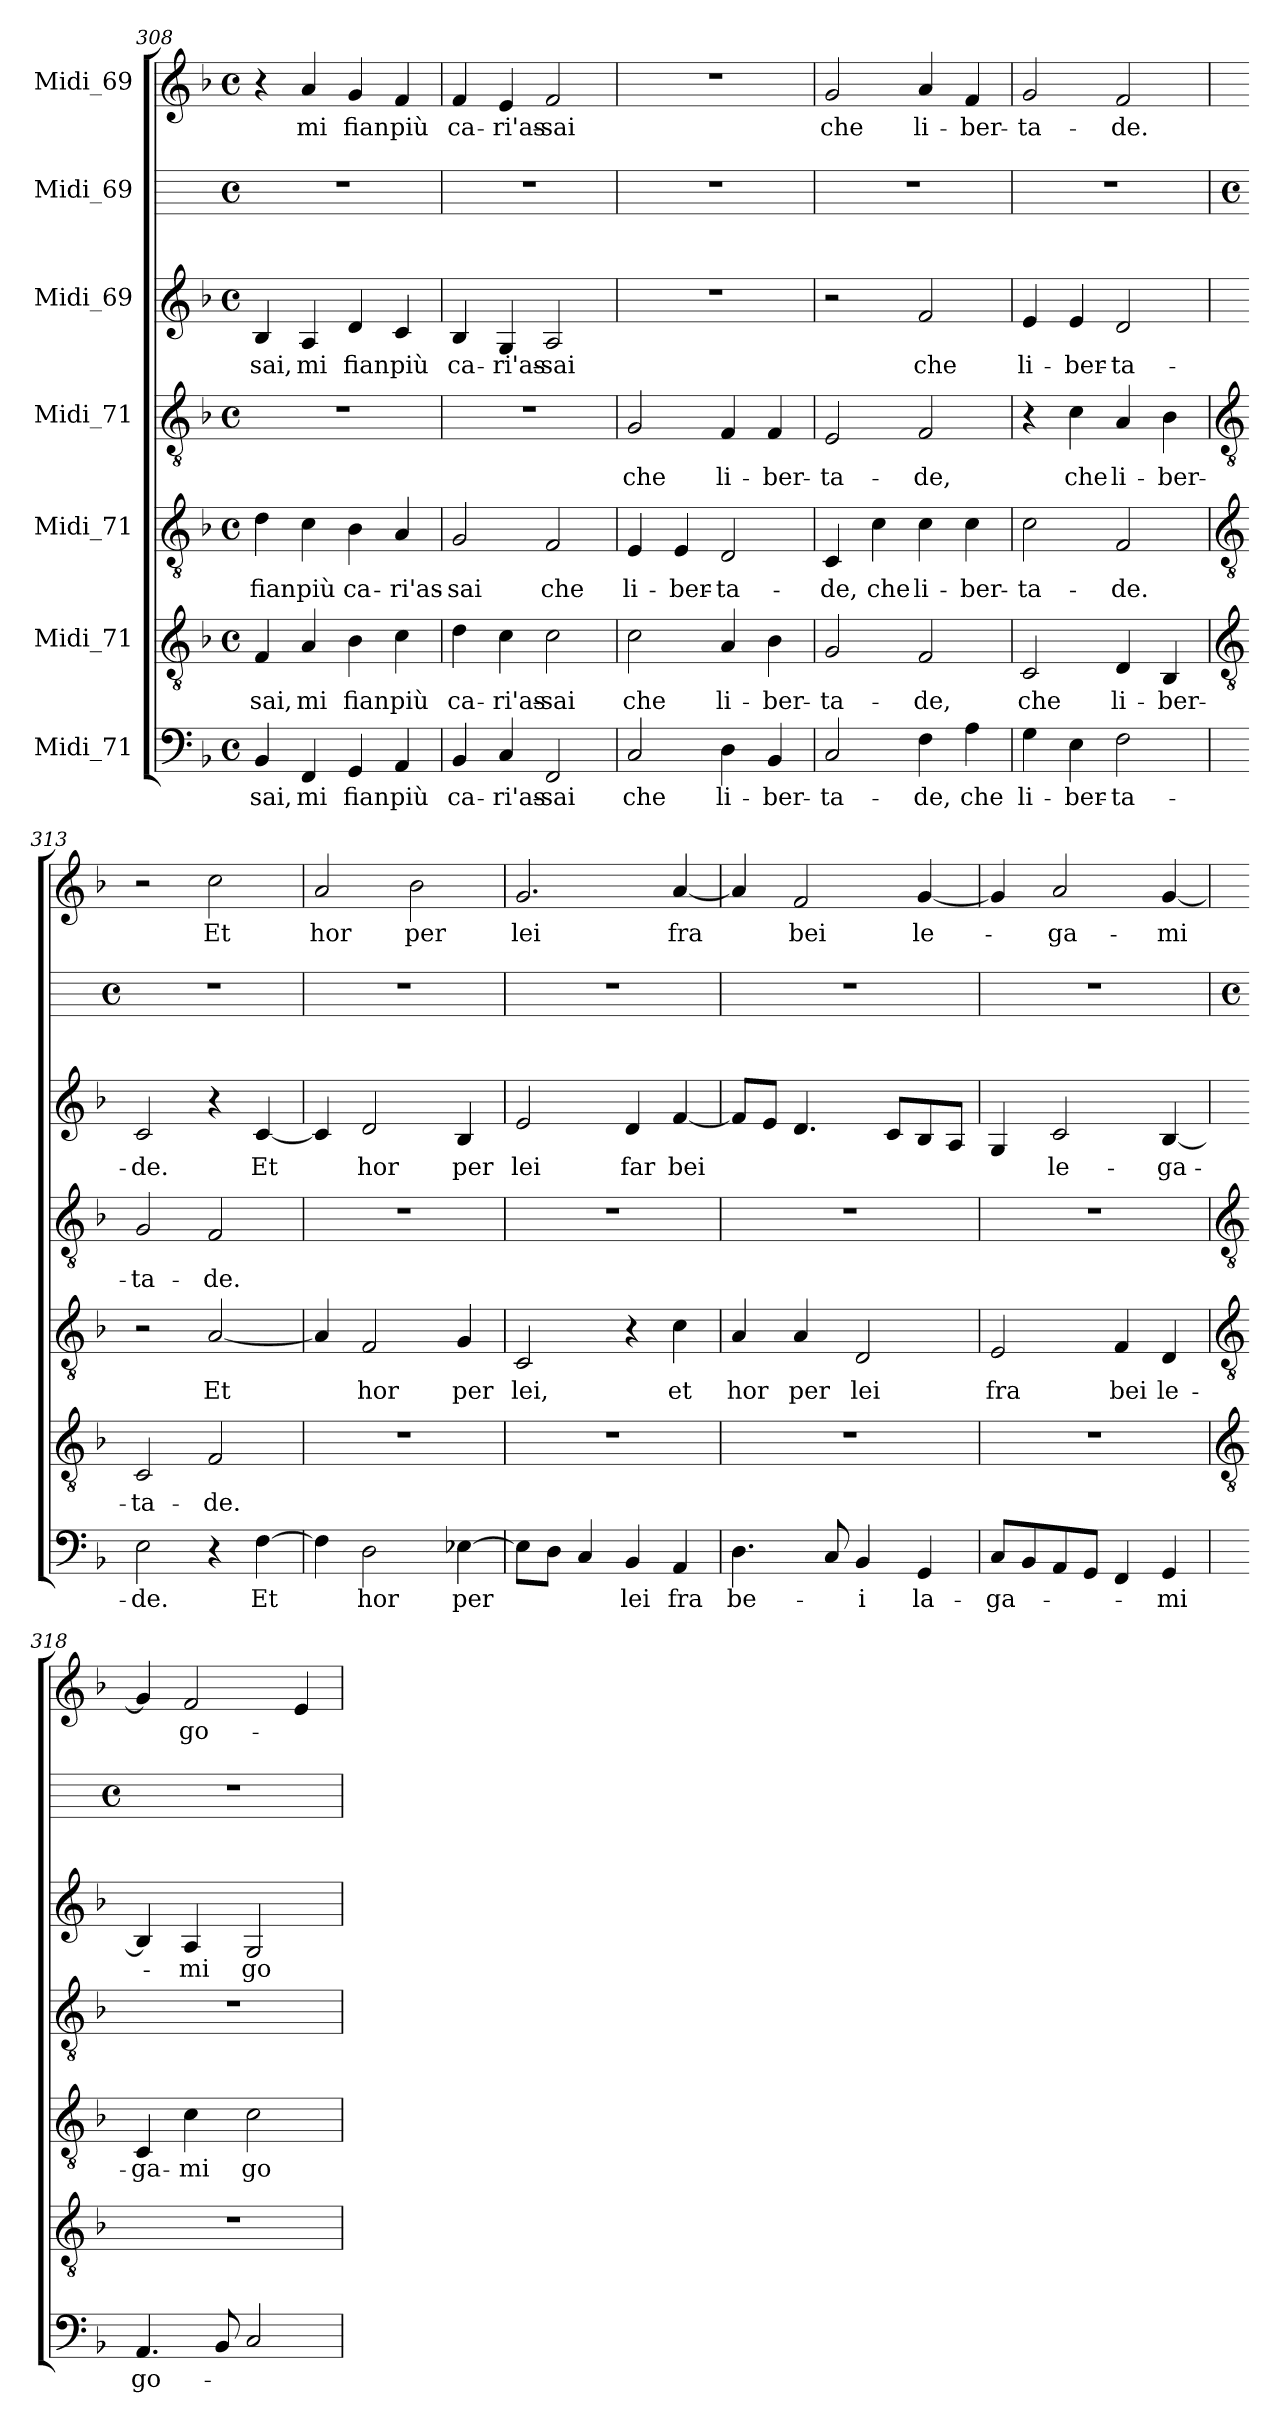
**kern	**text	**kern	**text	**kern	**text	**kern	**text	**kern	**text	**kern	**kern	**text
*part7	*part7	*part6	*part6	*part5	*part5	*part4	*part4	*part3	*part3	*part2	*part1	*part1
*staff7	*staff7	*staff6	*staff6	*staff5	*staff5	*staff4	*staff4	*staff3	*staff3	*staff2	*staff1	*staff1
*I"Midi_71	*	*I"Midi_71	*	*I"Midi_71	*	*I"Midi_71	*	*I"Midi_69	*	*I"Midi_69	*I"Midi_69	*
!!LO:LB:g=z
*clefF4	*	*clefGv2	*	*clefGv2	*	*clefGv2	*	*clefG2	*	*	*clefG2	*
*k[b-]	*	*k[b-]	*	*k[b-]	*	*k[b-]	*	*k[b-]	*	*	*k[b-]	*
*F:	*	*F:	*	*F:	*	*F:	*	*F:	*	*	*F:	*
*M4/4	*	*M4/4	*	*M4/4	*	*M4/4	*	*M4/4	*	*M4/4	*M4/4	*
*met(c)	*	*met(c)	*	*met(c)	*	*met(c)	*	*met(c)	*	*met(c)	*met(c)	*
=308	=308	=308	=308	=308	=308	=308	=308	=308	=308	=308	=308	=308
!	!LO:LY:b	!	!LO:LY:b	!	!LO:LY:b	!	!	!	!LO:LY:b	!	!	!
4BB-	-sai,	4F	-sai,	4d	fian	1r	.	4B-	-sai,	1r	4r	.
!	!LO:LY:b	!	!LO:LY:b	!	!LO:LY:b	!	!	!	!LO:LY:b	!	!	!LO:LY:b
4FF	mi	4A	mi	4c	più	.	.	4A	mi	.	4a	mi
!	!LO:LY:b	!	!LO:LY:b	!	!LO:LY:b	!	!	!	!LO:LY:b	!	!	!LO:LY:b
4GG	fian	4B-	fian	4B-	ca-	.	.	4d	fian	.	4g	fian
!	!LO:LY:b	!	!LO:LY:b	!	!LO:LY:b	!	!	!	!LO:LY:b	!	!	!LO:LY:b
4AA	più	4c	più	4A	-ri'as-	.	.	4c	più	.	4f	più
=309	=309	=309	=309	=309	=309	=309	=309	=309	=309	=309	=309	=309
!	!LO:LY:b	!	!LO:LY:b	!	!LO:LY:b	!	!	!	!LO:LY:b	!	!	!LO:LY:b
4BB-	ca-	4d	ca-	2G	-sai	1r	.	4B-	ca-	1r	4f	ca-
!	!LO:LY:b	!	!LO:LY:b	!	!	!	!	!	!LO:LY:b	!	!	!LO:LY:b
4C	-ri'as-	4c	-ri'as-	.	.	.	.	4G	-ri'as-	.	4e	-ri'as-
!	!LO:LY:b	!	!LO:LY:b	!	!LO:LY:b	!	!	!	!LO:LY:b	!	!	!LO:LY:b
2FF	-sai	2c	-sai	2F	che	.	.	2A	-sai	.	2f	-sai
=310	=310	=310	=310	=310	=310	=310	=310	=310	=310	=310	=310	=310
!	!LO:LY:b	!	!LO:LY:b	!	!LO:LY:b	!	!LO:LY:b	!	!	!	!	!
2C	che	2c	che	4E	li-	2G	che	1r	.	1r	1r	.
!	!	!	!	!	!LO:LY:b	!	!	!	!	!	!	!
.	.	.	.	4E	-ber-	.	.	.	.	.	.	.
!	!LO:LY:b	!	!LO:LY:b	!	!LO:LY:b	!	!LO:LY:b	!	!	!	!	!
4D	li-	4A	li-	2D	-ta-	4F	li-	.	.	.	.	.
!	!LO:LY:b	!	!LO:LY:b	!	!	!	!LO:LY:b	!	!	!	!	!
4BB-	-ber-	4B-	-ber-	.	.	4F	-ber-	.	.	.	.	.
=311	=311	=311	=311	=311	=311	=311	=311	=311	=311	=311	=311	=311
!	!LO:LY:b	!	!LO:LY:b	!	!LO:LY:b	!	!LO:LY:b	!	!	!	!	!LO:LY:b
2C	-ta-	2G	-ta-	4C	-de,	2E	-ta-	2r	.	1r	2g	che
!	!	!	!	!	!LO:LY:b	!	!	!	!	!	!	!
.	.	.	.	4c	che	.	.	.	.	.	.	.
!	!LO:LY:b	!	!LO:LY:b	!	!LO:LY:b	!	!LO:LY:b	!	!LO:LY:b	!	!	!LO:LY:b
4F	-de,	2F	-de,	4c	li-	2F	-de,	2f	che	.	4a	li-
!	!LO:LY:b	!	!	!	!LO:LY:b	!	!	!	!	!	!	!LO:LY:b
4A	che	.	.	4c	-ber-	.	.	.	.	.	4f	-ber-
=312	=312	=312	=312	=312	=312	=312	=312	=312	=312	=312	=312	=312
!	!LO:LY:b	!	!LO:LY:b	!	!LO:LY:b	!	!	!	!LO:LY:b	!	!	!LO:LY:b
4G	li-	2C	che	2c	-ta-	4r	.	4e	li-	1r	2g	-ta-
!	!LO:LY:b	!	!	!	!	!	!LO:LY:b	!	!LO:LY:b	!	!	!
4E	-ber-	.	.	.	.	4c	che	4e	-ber-	.	.	.
!	!LO:LY:b	!	!LO:LY:b	!	!LO:LY:b	!	!LO:LY:b	!	!LO:LY:b	!	!	!LO:LY:b
2F	-ta-	4D	li-	2F	-de.	4A	li-	2d	-ta-	.	2f	-de.
!	!	!	!LO:LY:b	!	!	!	!LO:LY:b	!	!	!	!	!
.	.	4BB-	-ber-	.	.	4B-	-ber-	.	.	.	.	.
!!LO:LB:g=z
=313	=313	=313	=313	=313	=313	=313	=313	=313	=313	=313	=313	=313
*	*	*clefGv2	*	*clefGv2	*	*clefGv2	*	*	*	*	*	*
*	*	*	*	*	*	*	*	*	*	*M4/4	*	*
*	*	*	*	*	*	*	*	*	*	*met(c)	*	*
!	!LO:LY:b	!	!LO:LY:b	!	!	!	!LO:LY:b	!	!LO:LY:b	!	!	!
2E	-de.	2C	-ta-	2r	.	2G	-ta-	2c	-de.	1r	2r	.
!	!	!	!LO:LY:b	!	!LO:LY:b	!	!LO:LY:b	!	!	!	!	!LO:LY:b
4r	.	2F	-de.	[2A	Et	2F	-de.	4r	.	.	2cc	Et
!	!LO:LY:b	!	!	!	!	!	!	!	!LO:LY:b	!	!	!
[4F	Et	.	.	.	.	.	.	[4c	Et	.	.	.
=314	=314	=314	=314	=314	=314	=314	=314	=314	=314	=314	=314	=314
!	!	!	!	!	!	!	!	!	!	!	!	!LO:LY:b
4F]	.	1r	.	4A]	.	1r	.	4c]	.	1r	2a	hor
!	!LO:LY:b	!	!	!	!LO:LY:b	!	!	!	!LO:LY:b	!	!	!
2D	hor	.	.	2F	hor	.	.	2d	hor	.	.	.
!	!	!	!	!	!	!	!	!	!	!	!	!LO:LY:b
.	.	.	.	.	.	.	.	.	.	.	2b-	per
!	!LO:LY:b	!	!	!	!LO:LY:b	!	!	!	!LO:LY:b	!	!	!
[4E-X	per	.	.	4G	per	.	.	4B-	per	.	.	.
=315	=315	=315	=315	=315	=315	=315	=315	=315	=315	=315	=315	=315
!	!	!	!	!	!LO:LY:b	!	!	!	!LO:LY:b	!	!	!LO:LY:b
8E-L]	.	1r	.	2C	lei,	1r	.	2e	lei	1r	2.g	lei
8DJ	.	.	.	.	.	.	.	.	.	.	.	.
4C	.	.	.	.	.	.	.	.	.	.	.	.
!	!LO:LY:b	!	!	!	!	!	!	!	!LO:LY:b	!	!	!
4BB-	lei	.	.	4r	.	.	.	4d	far	.	.	.
!	!LO:LY:b	!	!	!	!LO:LY:b	!	!	!	!LO:LY:b	!	!	!LO:LY:b
4AA	fra	.	.	4c	et	.	.	[4f	bei	.	[4a	fra
=316	=316	=316	=316	=316	=316	=316	=316	=316	=316	=316	=316	=316
!	!LO:LY:b	!	!	!	!LO:LY:b	!	!	!	!	!	!	!
4.D	be-	1r	.	4A	hor	1r	.	8fL]	.	1r	4a]	.
.	.	.	.	.	.	.	.	8eJ	.	.	.	.
!	!	!	!	!	!LO:LY:b	!	!	!	!	!	!	!LO:LY:b
.	.	.	.	4A	per	.	.	4.d	.	.	2f	bei
8C	.	.	.	.	.	.	.	.	.	.	.	.
!	!LO:LY:b	!	!	!	!LO:LY:b	!	!	!	!	!	!	!
4BB-	-i	.	.	2D	lei	.	.	.	.	.	.	.
.	.	.	.	.	.	.	.	8cL	.	.	.	.
!	!LO:LY:b	!	!	!	!	!	!	!	!	!	!	!LO:LY:b
4GG	la-	.	.	.	.	.	.	8B-	.	.	[4g	le-
.	.	.	.	.	.	.	.	8AJ	.	.	.	.
=317	=317	=317	=317	=317	=317	=317	=317	=317	=317	=317	=317	=317
!	!LO:LY:b	!	!	!	!LO:LY:b	!	!	!	!	!	!	!
8CL	-ga-	1r	.	2E	fra	1r	.	4G	.	1r	4g]	.
8BB-	.	.	.	.	.	.	.	.	.	.	.	.
!	!	!	!	!	!	!	!	!	!LO:LY:b	!	!	!LO:LY:b
8AA	.	.	.	.	.	.	.	2c	le-	.	2a	-ga-
8GGJ	.	.	.	.	.	.	.	.	.	.	.	.
!	!	!	!	!	!LO:LY:b	!	!	!	!	!	!	!
4FF	.	.	.	4F	bei	.	.	.	.	.	.	.
!	!LO:LY:b	!	!	!	!LO:LY:b	!	!	!	!LO:LY:b	!	!	!LO:LY:b
4GG	-mi	.	.	4D	le-	.	.	[4B-	-ga-	.	[4g	-mi
!!LO:LB:g=z
=318	=318	=318	=318	=318	=318	=318	=318	=318	=318	=318	=318	=318
*	*	*clefGv2	*	*clefGv2	*	*clefGv2	*	*	*	*	*	*
*	*	*	*	*	*	*	*	*	*	*M4/4	*	*
*	*	*	*	*	*	*	*	*	*	*met(c)	*	*
!	!LO:LY:b	!	!	!	!LO:LY:b	!	!	!	!	!	!	!
4.AA	go-	1r	.	4C	-ga-	1r	.	4B-]	.	1r	4g]	.
!	!	!	!	!	!LO:LY:b	!	!	!	!LO:LY:b	!	!	!LO:LY:b
.	.	.	.	4c	-mi	.	.	4A	-mi	.	2f	go-
8BB-	.	.	.	.	.	.	.	.	.	.	.	.
!	!	!	!	!	!LO:LY:b	!	!	!	!LO:LY:b	!	!	!
2C	.	.	.	2c	go-	.	.	2G	go-	.	.	.
.	.	.	.	.	.	.	.	.	.	.	4e	.
=	=	=	=	=	=	=	=	=	=	=	=	=
*-	*-	*-	*-	*-	*-	*-	*-	*-	*-	*-	*-	*-
